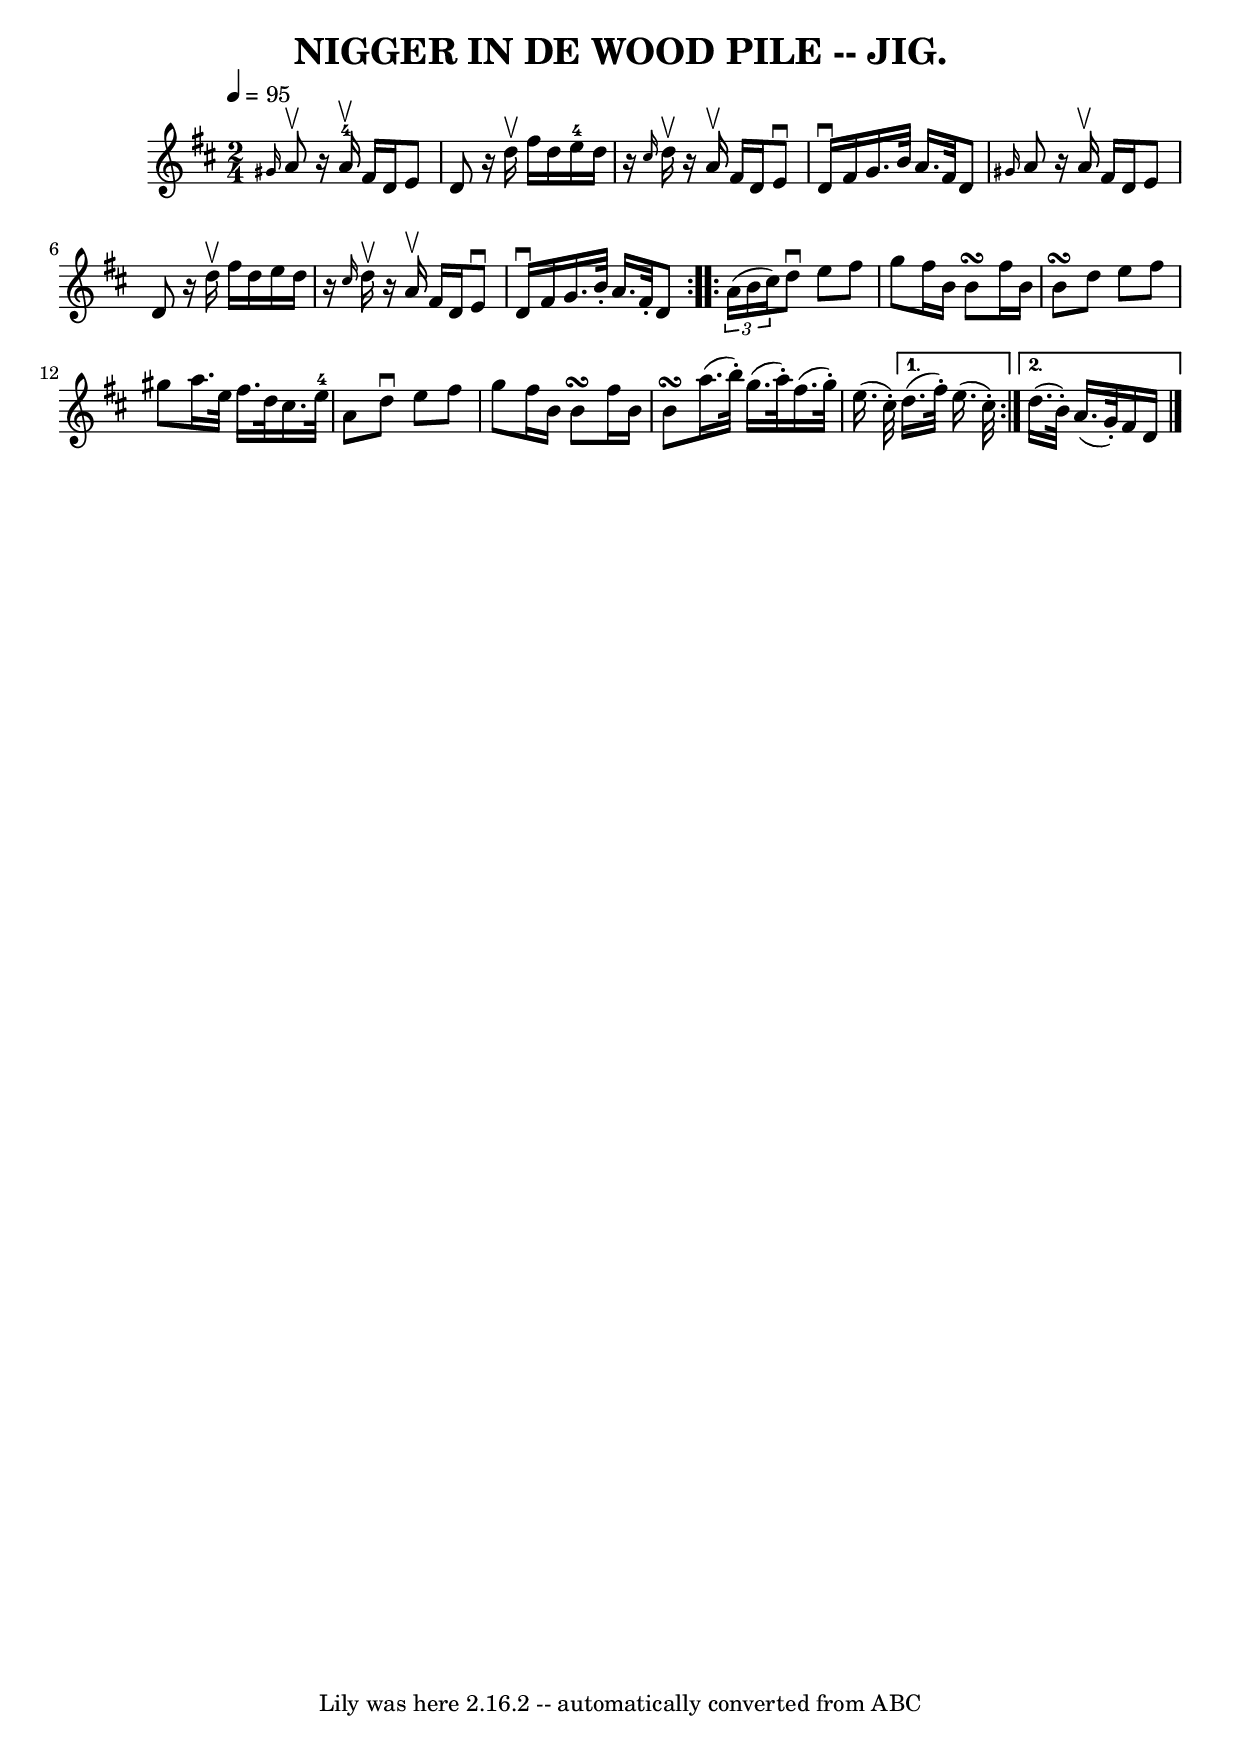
\version "2.7.40"
\include "Mammoth.ily"
\header {
	book = "Coles pg 82.2"
	crossRefNumber = "1"
	footnotes = ""
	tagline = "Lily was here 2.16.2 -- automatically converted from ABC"
	title = "NIGGER IN DE WOOD PILE -- JIG."
}
voicedefault =  {
\set Score.defaultBarType = "empty"

\repeat volta 2 {
\time 2/4 \tempo  4=95
 \key d \major   \grace { gis'16  } a'8^\upbow |
   r16 a'16 
-4^\upbow fis'16 d'16 e'8 d'8  |
   r16 d''16^\upbow   
fis''16 d''16 e''16-4 d''16    r16 \grace { cis''16  } d''16 
^\upbow |
   r16 a'16^\upbow fis'16 d'16 e'8^\downbow d'16 
^\downbow fis'16  |
 g'16. b'32 a'16. fis'32 d'8  
\grace { gis'16  } a'8  |
     r16 a'16^\upbow fis'16 d'16   
 e'8 d'8  |
   r16 d''16^\upbow fis''16 d''16 e''16    
d''16    r16 \grace { cis''16  } d''16^\upbow |
   r16 a'16 
^\upbow fis'16 d'16 e'8^\downbow d'16^\downbow fis'16  |
   
g'16. b'32 -. a'16. fis'32 -. d'8  }     \repeat volta 2 {   
\times 2/3 { a'16 (b'16 cis''16) } |
 d''8^\downbow e''8  
 fis''8 g''8  |
 fis''16 b'16 b'8\turn fis''16 b'16    
b'8\turn  |
 d''8 e''8 fis''8 gis''8  |
 a''16.    
e''32 fis''16. d''32 cis''16. e''32-4 a'8  |
     
|
 d''8^\downbow e''8 fis''8 g''8  |
 fis''16 b'16  
 b'8\turn fis''16 b'16 b'8\turn  |
 a''16. (b''32 -.)   
g''16. (a''32 -.) fis''16. (g''32 -.) e''16. (cis''32 -.)   
} \alternative{{ d''16. (fis''32 -.) e''16. (cis''32 -.) } {   
d''16. (b'32 -.) a'16. (g'32 -.) fis'16 d'16  \bar "|."   }}
}

\score{
    <<

	\context Staff="default"
	{
	    \voicedefault 
	}

    >>
	\layout {
	}
	\midi {}
}
